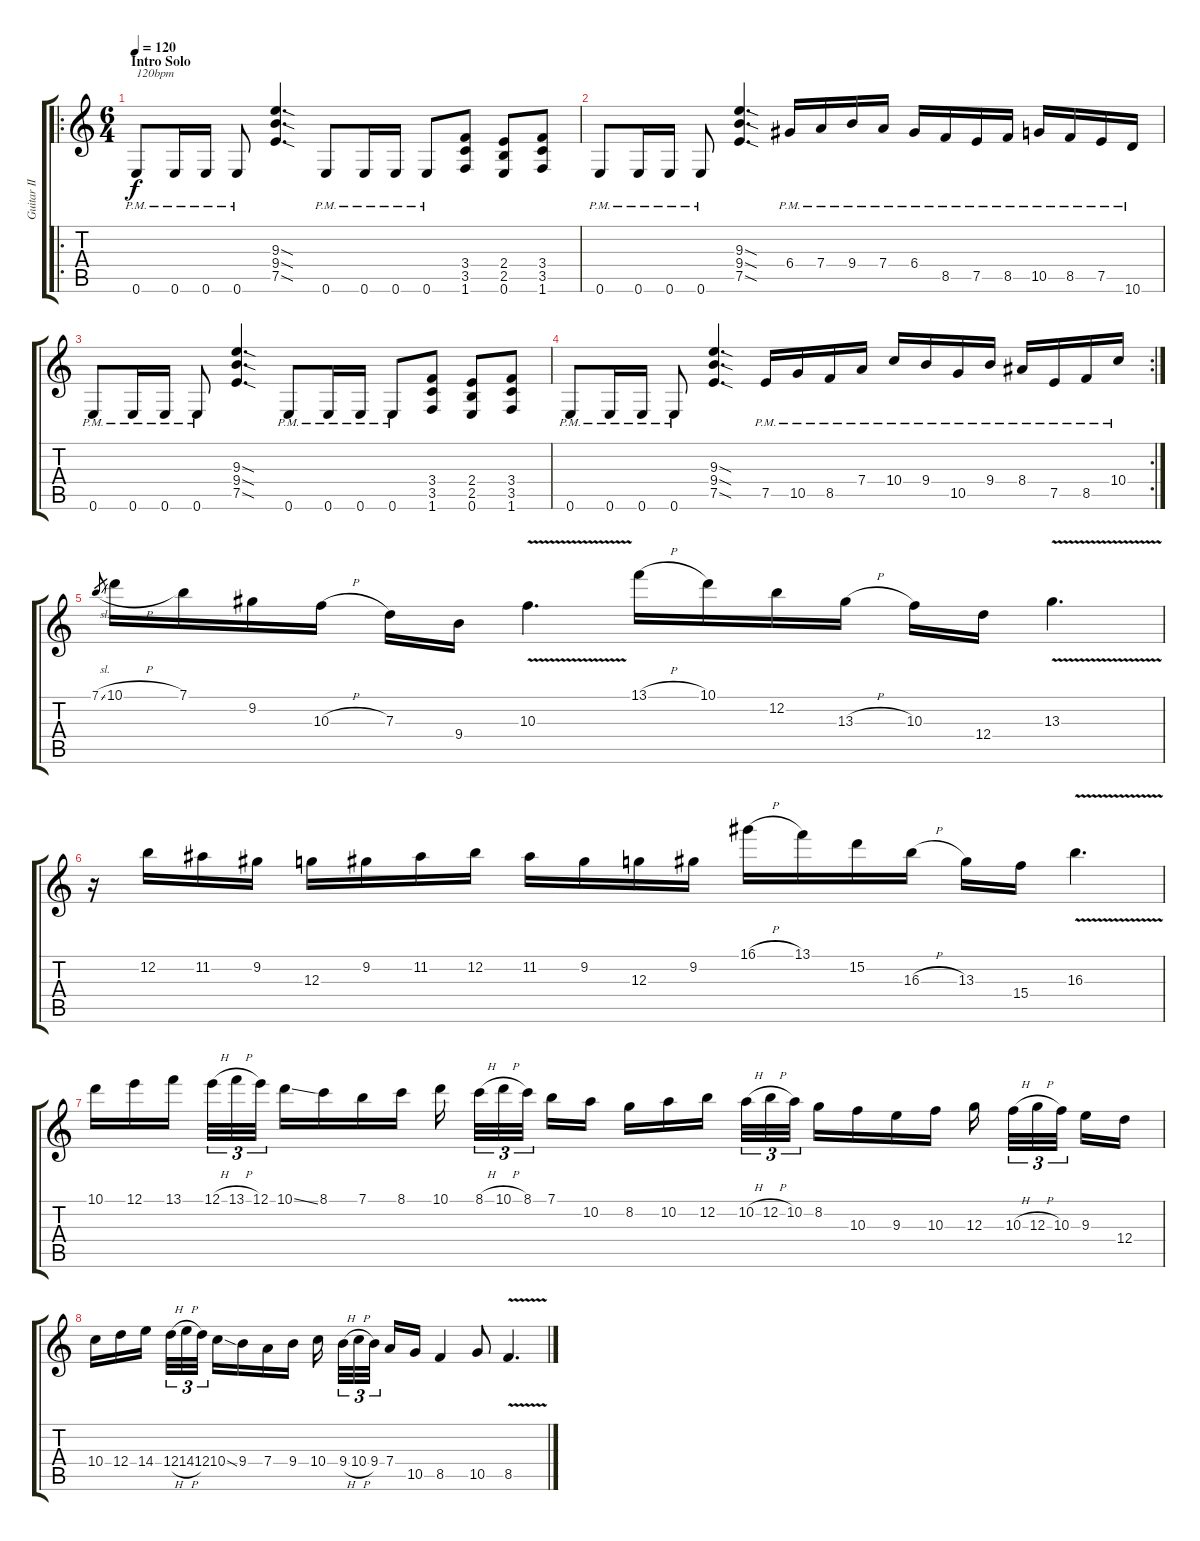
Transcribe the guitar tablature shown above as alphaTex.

\track ("Guitar II" "Guitar II") {instrument distortionguitar}
\staff {score tabs}
\tuning (E4 B3 G3 D3 A2 E2) {hide}
\ro
\ts (6 4)
\section ("" "Intro Solo")
\tempo 120
\clef g2
\ks c
0.6{pm}.8{txt "120bpm" dy f instrument distortionguitar} 0.6{pm}.16 0.6{pm}.16 0.6{pm}.8 (9.3{sod} 9.4{sod} 7.5{sod}).4{d} 0.6{pm}.8 0.6{pm}.16 0.6{pm}.16 0.6{pm}.8 (3.4 3.5 1.6).8 (2.4 2.5 0.6).8 (3.4 3.5 1.6).8 |
0.6{pm}.8 0.6{pm}.16 0.6{pm}.16 0.6{pm}.8 (9.3{sod} 9.4{sod} 7.5{sod}).4{d} 6.4{pm}.16 7.4{pm}.16 9.4{pm}.16 7.4{pm}.16 6.4{pm}.16 8.5{pm}.16 7.5{pm}.16 8.5{pm}.16 10.5{pm}.16 8.5{pm}.16 7.5{pm}.16 10.6{pm}.16 |
0.6{pm}.8 0.6{pm}.16 0.6{pm}.16 0.6{pm}.8 (9.3{sod} 9.4{sod} 7.5{sod}).4{d} 0.6{pm}.8 0.6{pm}.16 0.6{pm}.16 0.6{pm}.8 (3.4 3.5 1.6).8 (2.4 2.5 0.6).8 (3.4 3.5 1.6).8 |
\rc 2
0.6{pm}.8 0.6{pm}.16 0.6{pm}.16 0.6{pm}.8 (9.3{sod} 9.4{sod} 7.5{sod}).4{d} 7.5{pm}.16 10.5{pm}.16 8.5{pm}.16 7.4{pm}.16 10.4{pm}.16 9.4{pm}.16 10.5{pm}.16 9.4{pm}.16 8.4{pm}.16 7.5{pm}.16 8.5{pm}.16 10.4{pm}.16 |
7.1{sl}.8{gr} 10.1{h}.16 7.1.16 9.2.16 10.3{h}.16 7.3.16 9.4.16 10.3{v}.4{d} 13.1{h}.16 10.1.16 12.2.16 13.3{h}.16 10.3.16 12.4.16 13.3{v}.4{d} |
r.16 12.2.16 11.2.16 9.2.16 12.3.16 9.2.16 11.2.16 12.2.16 11.2.16 9.2.16 12.3.16 9.2.16 16.1{h}.16 13.1.16 15.2.16 16.3{h}.16 13.3.16 15.4.16 16.3{v}.4{d} |
10.1.16 12.1.16 13.1.16 12.1{h}.32{tu (3 2)} 13.1{h}.32{tu (3 2)} 12.1.32{tu (3 2)} 10.1{ss}.16 8.1.16 7.1.16 8.1.16 10.1.16 8.1{h}.32{tu (3 2)} 10.1{h}.32{tu (3 2)} 8.1.32{tu (3 2)} 7.1.16 10.2.16 8.2.16 10.2.16 12.2.16 10.2{h}.32{tu (3 2)} 12.2{h}.32{tu (3 2)} 10.2.32{tu (3 2)} 8.2.16 10.3.16 9.3.16 10.3.16 12.3.16 10.3{h}.32{tu (3 2)} 12.3{h}.32{tu (3 2)} 10.3.32{tu (3 2)} 9.3.16 12.4.16 |
10.4.16 12.4.16 14.4.16 12.4{h}.32{tu (3 2)} 14.4{h}.32{tu (3 2)} 12.4.32{tu (3 2)} 10.4{ss}.16 9.4.16 7.4.16 9.4.16 10.4.16 9.4{h}.32{tu (3 2)} 10.4{h}.32{tu (3 2)} 9.4.32{tu (3 2)} 7.4.16 10.5.16 8.5.4 10.5.8 8.5{v}.4{d}
